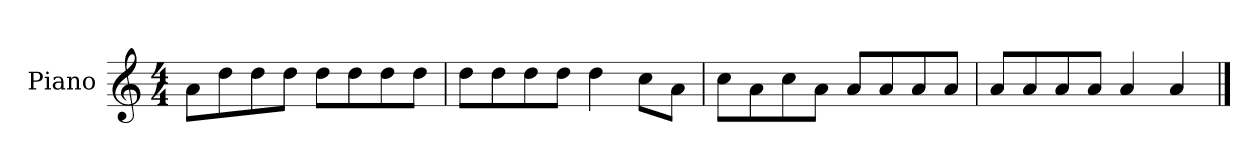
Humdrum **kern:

**kern
*part1
*staff1
*I"Piano
*I'P-no
*clefG2
*k[]
*M4/4
*MM90
=1
8a\L
8dd\
8dd\
8dd\J
8dd\L
8dd\
8dd\
8dd\J
=2
8dd\L
8dd\
8dd\
8dd\J
4dd\
8cc\L
8a\J
=3
8cc\L
8a\
8cc\
8a\J
8a/L
8a/
8a/
8a/J
=4
8a/L
8a/
8a/
8a/J
4a/
4a/
==
*-
